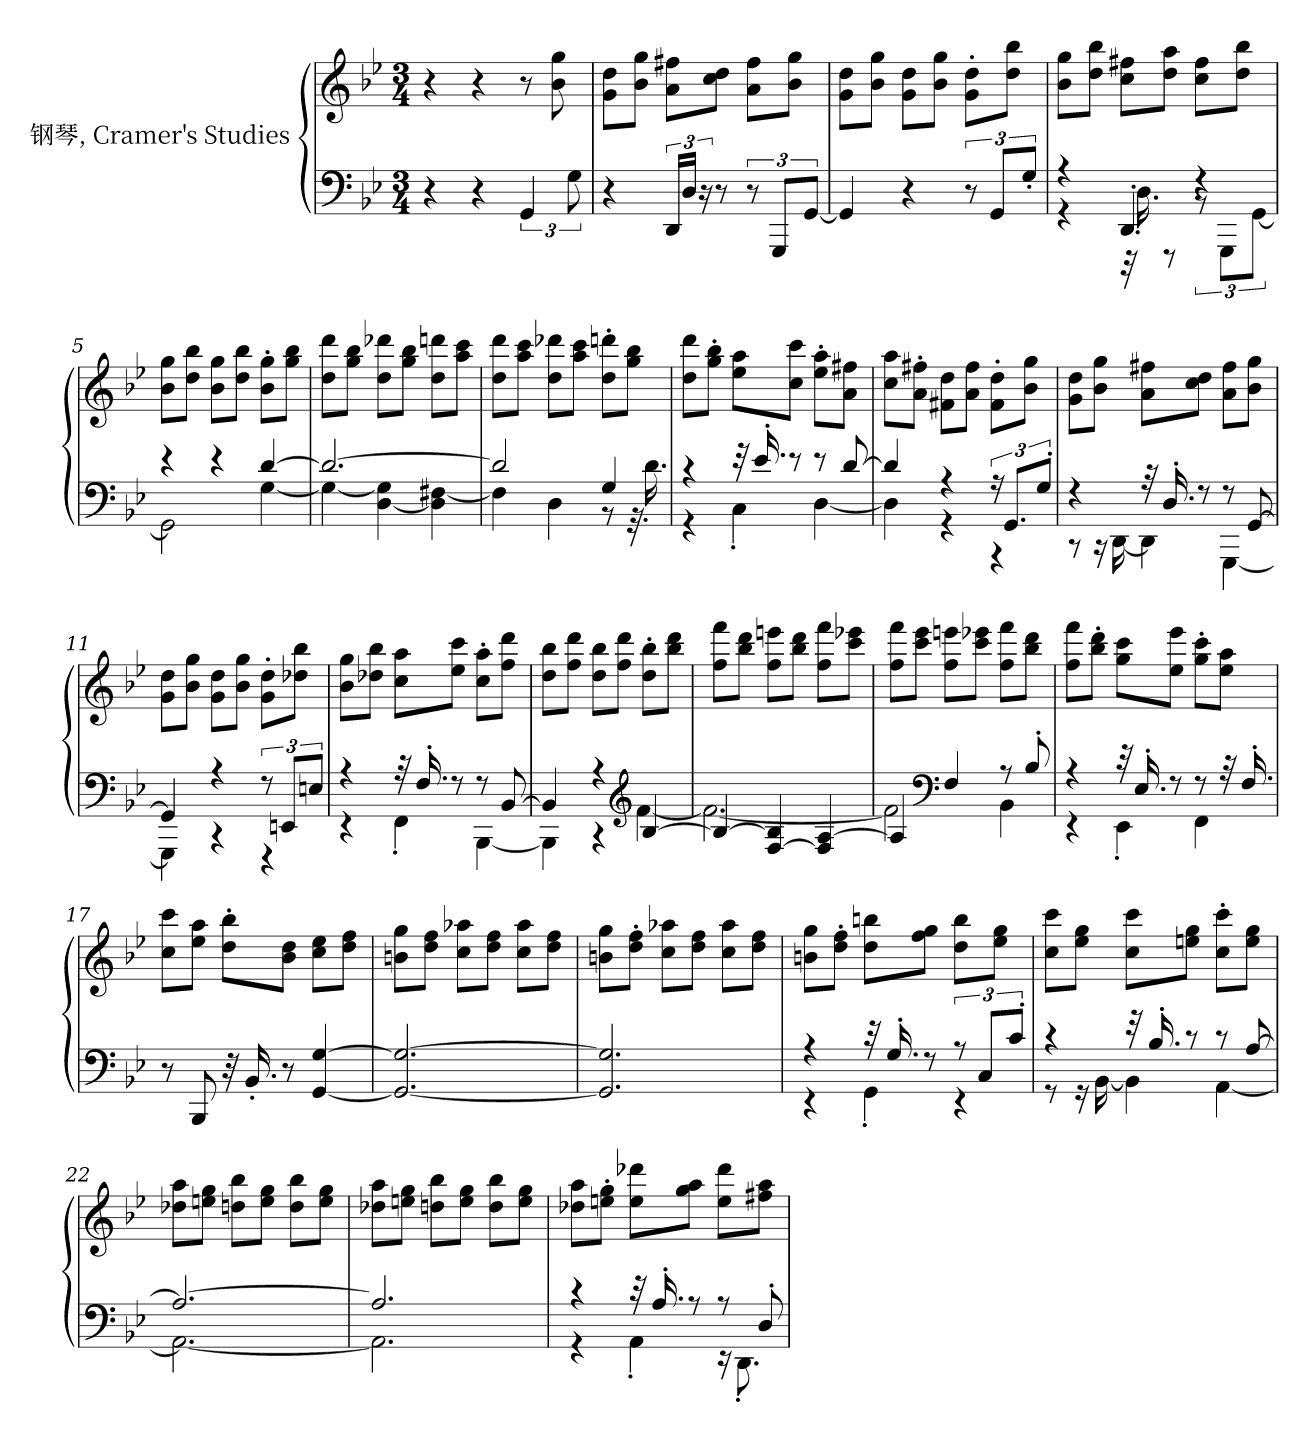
**kern	**kern
*part1	*part1
*staff2	*staff1
*I"钢琴, Cramer's Studies	*
*clefF4	*clefG2
*k[b-e-]	*k[b-e-]
*M3/4	*M3/4
*MM172	*MM172
=1	=1
4r	4r
4r	4r
6GG/	8r
.	8b-\ 8gg\
12G\	.
=2	=2
4r	8g\ 8dd\L
.	8b-\ 8gg\J
24DD/LL	8a\ 8ff#X\L
24D/JJ	.
24r	.
8r	8cc\ 8dd\J
12r	8a\ 8ff#\L
12GGG/L	.
.	8b-\ 8gg\J
[12GG/J	.
=3	=3
4GG/]	8g\ 8dd\L
.	8b-\ 8gg\J
4r	8g\ 8dd\L
.	8b-\ 8gg\J
12r	8g\' 8dd\'L
12GG/L	.
.	8dd\ 8bb-\J
12G'/J	.
=4	=4
*^	*
4r	4r	8b-\ 8gg\L
.	.	8dd\ 8bb-\J
4DD'/	32r	8cc\ 8ff#X\L
.	16.D'\	.
.	8r	8dd\ 8aa\J
4r	12r	8cc\ 8ff#\L
.	12GGG\L	.
.	.	8dd\ 8bb-\J
.	[12GG\J	.
=5	=5	=5
4r	2GG\]	8b-\ 8gg\L
.	.	8dd\ 8bb-\J
4r	.	8b-\ 8gg\L
.	.	8dd\ 8bb-\J
[4d/	[4G\	8b-\' 8gg\'L
.	.	8gg\ 8bb-\J
!!LO:LB:g=z
=6	=6	=6
2.d/_	4G\_	8dd\ 8ddd\L
.	.	8gg\ 8bb-\J
.	[4D\ 4G\]	8dd\ 8ddd-X\L
.	.	8gg\ 8bb-\J
.	4D\] [4F#X\	8dd\ 8dddn\L
.	.	8aa\ 8ccc\J
=7	=7	=7
2d/]	4F#\]	8dd\ 8ddd\L
.	.	8aa\ 8ccc\J
.	4D\	8dd\ 8ddd-X\L
.	.	8aa\ 8ccc\J
4G/	8r	8dd\' 8dddn\'L
.	32r	8gg\ 8bb-\J
.	16.d'\	.
=8	=8	=8
4r	4r	8dd\ 8ddd\L
.	.	8gg\' 8bb-\'J
32r	4C'\	8ee-\ 8aa\L
16.e-'/	.	.
8r	.	8cc\ 8ccc\J
8r	[4D\	8ee-\' 8aa\'L
[8d/	.	8a\ 8ff#X\J
=9	=9	=9
4d/]	4D\]	8cc\ 8aa\L
.	.	8a\' 8ff#X\'J
4r	4r	8f#X\ 8dd\L
.	.	8a\ 8ff#\J
24r	4r	8f#\' 8dd\'L
12.GG/L	.	.
.	.	8b-\ 8gg\J
12G'/J	.	.
!!LO:LB:g=z
=10	=10	=10
4r	8r	8g\ 8dd\L
.	16r	8b-\ 8gg\J
.	[16DD\	.
32r	4DD\]	8a\ 8ff#X\L
16.D'/	.	.
8r	.	8cc\ 8dd\J
8r	[4GGG\	8a\ 8ff#\L
[8GG/	.	8b-\ 8gg\J
=11	=11	=11
4GG/]	4GGG\]	8g\ 8dd\L
.	.	8b-\ 8gg\J
4r	4r	8g\ 8dd\L
.	.	8b-\ 8gg\J
12r	4r	8g\' 8dd\'L
12EEn/L	.	.
.	.	8dd-X\ 8bb-\J
12En/J	.	.
=12	=12	=12
4r	4r	8b-\ 8gg\L
.	.	8dd-X\ 8bb-\J
32r	4FF'\	8cc\ 8aa\L
16.F'/	.	.
8r	.	8ee-\ 8ccc\J
8r	[4BBB-\	8cc\' 8aa\'L
[8BB-/	.	8ff\ 8ddd\J
=13	=13	=13
4BB-/]	4BBB-\]	8dd\ 8bb-\L
.	.	8ff\ 8ddd\J
4r	4r	8dd\ 8bb-\L
.	.	8ff\ 8ddd\J
*clefG2	*	*
[4B-/	[4f\	8dd\' 8bb-\'L
.	.	8bb-\ 8ddd\J
!!LO:LB:g=z
=14	=14	=14
4B-/_	2.f\_	8ff\ 8fff\L
.	.	8bb-\ 8ddd\J
[4F/ 4B-/]	.	8ff\ 8eeen\L
.	.	8bb-\ 8ddd\J
4F/] [4A/	.	8ff\ 8fff\L
.	.	8ccc\ 8eee-X\J
=15	=15	=15
4A/]	2f\]	8ff\ 8fff\L
.	.	8ccc\ 8eee-\J
*clefF4	*	*
4F/	.	8ff\ 8eeen\L
.	.	8ccc\ 8eee-X\J
8r	4BB-\	8ff\ 8fff\L
8B-'/	.	8bb-\ 8ddd\J
=16	=16	=16
4r	4r	8ff\ 8fff\L
.	.	8bb-\' 8ddd\'J
32r	4EE-'\	8gg\ 8ccc\L
16.E-'/	.	.
8r	.	8ee-\ 8eee-\J
8r	4FF\	8gg\' 8ccc\'L
32r	.	8ee-\ 8aa\J
16.F'/	.	.
*v	*v	*
=17	=17
8r	8cc\ 8ccc\L
8BBB-/	8ee-\ 8aa\J
32r	8dd\' 8bb-\'L
16.BB-'/	.
8r	8b-\ 8dd\J
[4GG/ [4G/	8cc\ 8ee-\L
.	8dd\ 8ff\J
!!LO:LB:g=z
=18	=18
2.GG/_ 2.G/_	8bn\ 8gg\L
.	8dd\ 8ff\J
.	8cc\ 8aa-X\L
.	8dd\ 8ff\J
.	8cc\ 8aa-\L
.	8dd\ 8ff\J
=19	=19
2.GG/] 2.G/]	8bn\ 8gg\L
.	8dd\' 8ff\'J
.	8cc\ 8aa-X\L
.	8dd\ 8ff\J
.	8cc\ 8aa-\L
.	8dd\ 8ff\J
=20	=20
*^	*
4r	4r	8bn\ 8gg\L
.	.	8dd\' 8ff\'J
32r	4GG'\	8dd\ 8bbn\L
16.G'/	.	.
8r	.	8ff\ 8gg\J
12r	4r	8dd\ 8bb\L
12C/L	.	.
.	.	8ee-\ 8gg\J
12c'/J	.	.
=21	=21	=21
4r	8r	8cc\ 8ccc\L
.	16r	8ee-\ 8gg\J
.	[16BB-\	.
32r	4BB-\]	8cc\ 8ccc\L
16.B-'/	.	.
8r	.	8een\ 8gg\J
8r	[4AA\	8cc\' 8ccc\'L
[8A/	.	8ee\ 8gg\J
=22	=22	=22
2.A/_	2.AA\_	8dd-X\ 8aa\L
.	.	8een\ 8gg\J
.	.	8ddn\ 8bb-\L
.	.	8ee\ 8gg\J
.	.	8dd\ 8bb-\L
.	.	8ee\ 8gg\J
!!LO:LB:g=z
=23	=23	=23
2.A/]	2.AA\]	8dd-X\ 8aa\L
.	.	8een\ 8gg\J
.	.	8ddn\ 8bb-\L
.	.	8ee\ 8gg\J
.	.	8dd\ 8bb-\L
.	.	8ee\ 8gg\J
=24	=24	=24
4r	4r	8dd-X\ 8aa\L
.	.	8een\' 8gg\'J
32r	4AA'\	8ee\ 8ddd-X\L
16.A'/	.	.
8r	.	8gg\ 8aa\J
8r	16r	8ee\ 8ddd-\L
.	8.DD'\	.
8D'/	.	8ff#X\ 8aa\J
*v	*v	*
=	=
*-	*-
